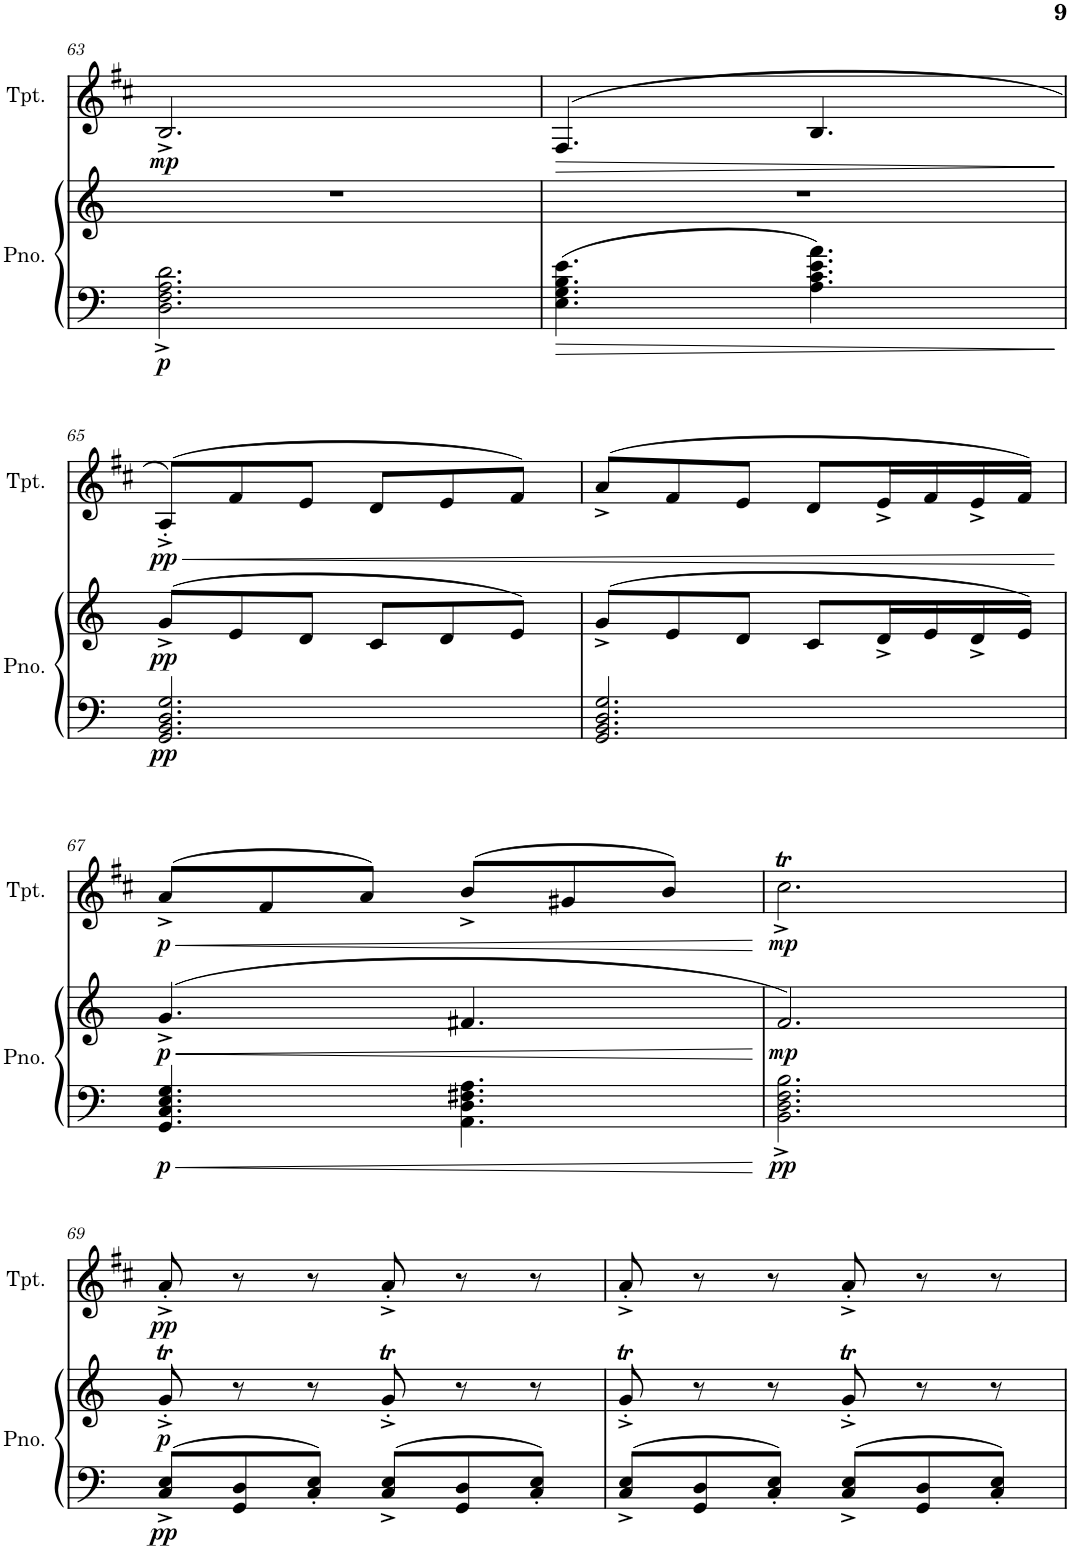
**kern	**kern	**dynam	**kern	**dynam
*part2	*part2	*part2	*part1	*part1
*staff3	*staff2	*staff2/3	*staff1	*staff1
*I"Piano	*	*	*I"Trumpet	*
*I'Pno.	*	*	*I'Tpt.	*
!!LO:PB:g=z
*clefF4	*clefG2	*	*clefG2	*
*	*	*	*Trd1c2	*
*k[]	*k[]	*	*k[f#c#]	*
*M6/8	*M6/8	*	*M6/8	*
=63	=63	=63	=63	=63
!	!	!LO:DY:b=2	!	!LO:DY:b
2.D\^< 2.F\^< 2.A\^< 2.d\^<	2.r	p	2.B^</	mp
=64	=64	=64	=64	=64
!	!	!LO:HP:b=2	!	!LO:HP:b
4.E\ 4.G\ 4.B\ 4.e\	2.r	>	(>4.F#/	>
4.A\ 4.c\ 4.e\ 4.a\	.	.	4.B/	.
.	.	.	.	]
!!LO:LB:g=z
=65	=65	=65	=65	=65
!	!	!LO:DY:b=2	!	!LO:HP:b
!	!	!LO:DY:n=1:b	!	!LO:DY:n=1:b
2.GG/ 2.BB/ 2.D/ 2.G/	(>8g^</L	pp pp	(>8A'<^</L)	< pp
.	8e/	.	8f#/	.
.	8d/J	.	8e/J	.
.	8c/L	.	8d/L	.
.	8d/	.	8e/	.
.	8e/J)	.	8f#/J)	.
=66	=66	=66	=66	=66
2.GG/ 2.BB/ 2.D/ 2.G/	(>8g^</L	.	(>8a^</L	.
.	8e/	.	8f#/	.
.	8d/J	.	8e/J	.
.	8c/L	.	8d/L	.
.	16d^</L	.	16e^</L	.
.	16e/	.	16f#/	.
.	16d^</	.	16e^</	.
.	16e/JJ)	.	16f#/JJ)	.
.	.	.	.	[
!!LO:LB:g=z
=67	=67	=67	=67	=67
!	!	!LO:HP:b	!	!LO:HP:b
!	!	!LO:DY:n=1:b=2	!	!
!	!	!LO:DY:n=2:b	!	!LO:DY:n=1:b
4.GG/ 4.C/ 4.E/ 4.G/	(>4.g^</	< p p	(>8a^</L	< p
.	.	.	8f#/	.
.	.	.	8a/J)	.
4.AA\ 4.D\ 4.F#X\ 4.A\	4.f#X/	.	(>8b^</L	.
.	.	.	8g#X/	.
.	.	.	8b/J)	.
.	.	[ ]	.	[
=68	=68	=68	=68	=68
!	!	!LO:DY:b=2	!	!
!	!	!LO:DY:n=1:b	!	!LO:DY:b
2.BB\^< 2.D\^< 2.F\^< 2.B\^<	2.f/)	pp mp	2.cc#t^<\	mp
!!LO:LB:g=z
=69	=69	=69	=69	=69
!	!	!LO:DY:b=2	!	!
!	!	!LO:DY:n=1:b	!	!LO:DY:b
8C/^< 8E/^<L	8gT'<^</	pp p	8a'<^</	pp
8GG/ 8D/	8r	.	8r	.
8C/'< 8E/'<J	8r	.	8r	.
8C/^< 8E/^<L	8gT'<^</	.	8a'<^</	.
8GG/ 8D/	8r	.	8r	.
8C/'< 8E/'<J	8r	.	8r	.
=70	=70	=70	=70	=70
8C/^< 8E/^<L	8gT'<^</	.	8a'<^</	.
8GG/ 8D/	8r	.	8r	.
8C/'< 8E/'<J	8r	.	8r	.
8C/^< 8E/^<L	8gT'<^</	.	8a'<^</	.
8GG/ 8D/	8r	.	8r	.
8C/'< 8E/'<J	8r	.	8r	.
=	=	=	=	=
*-	*-	*-	*-	*-
